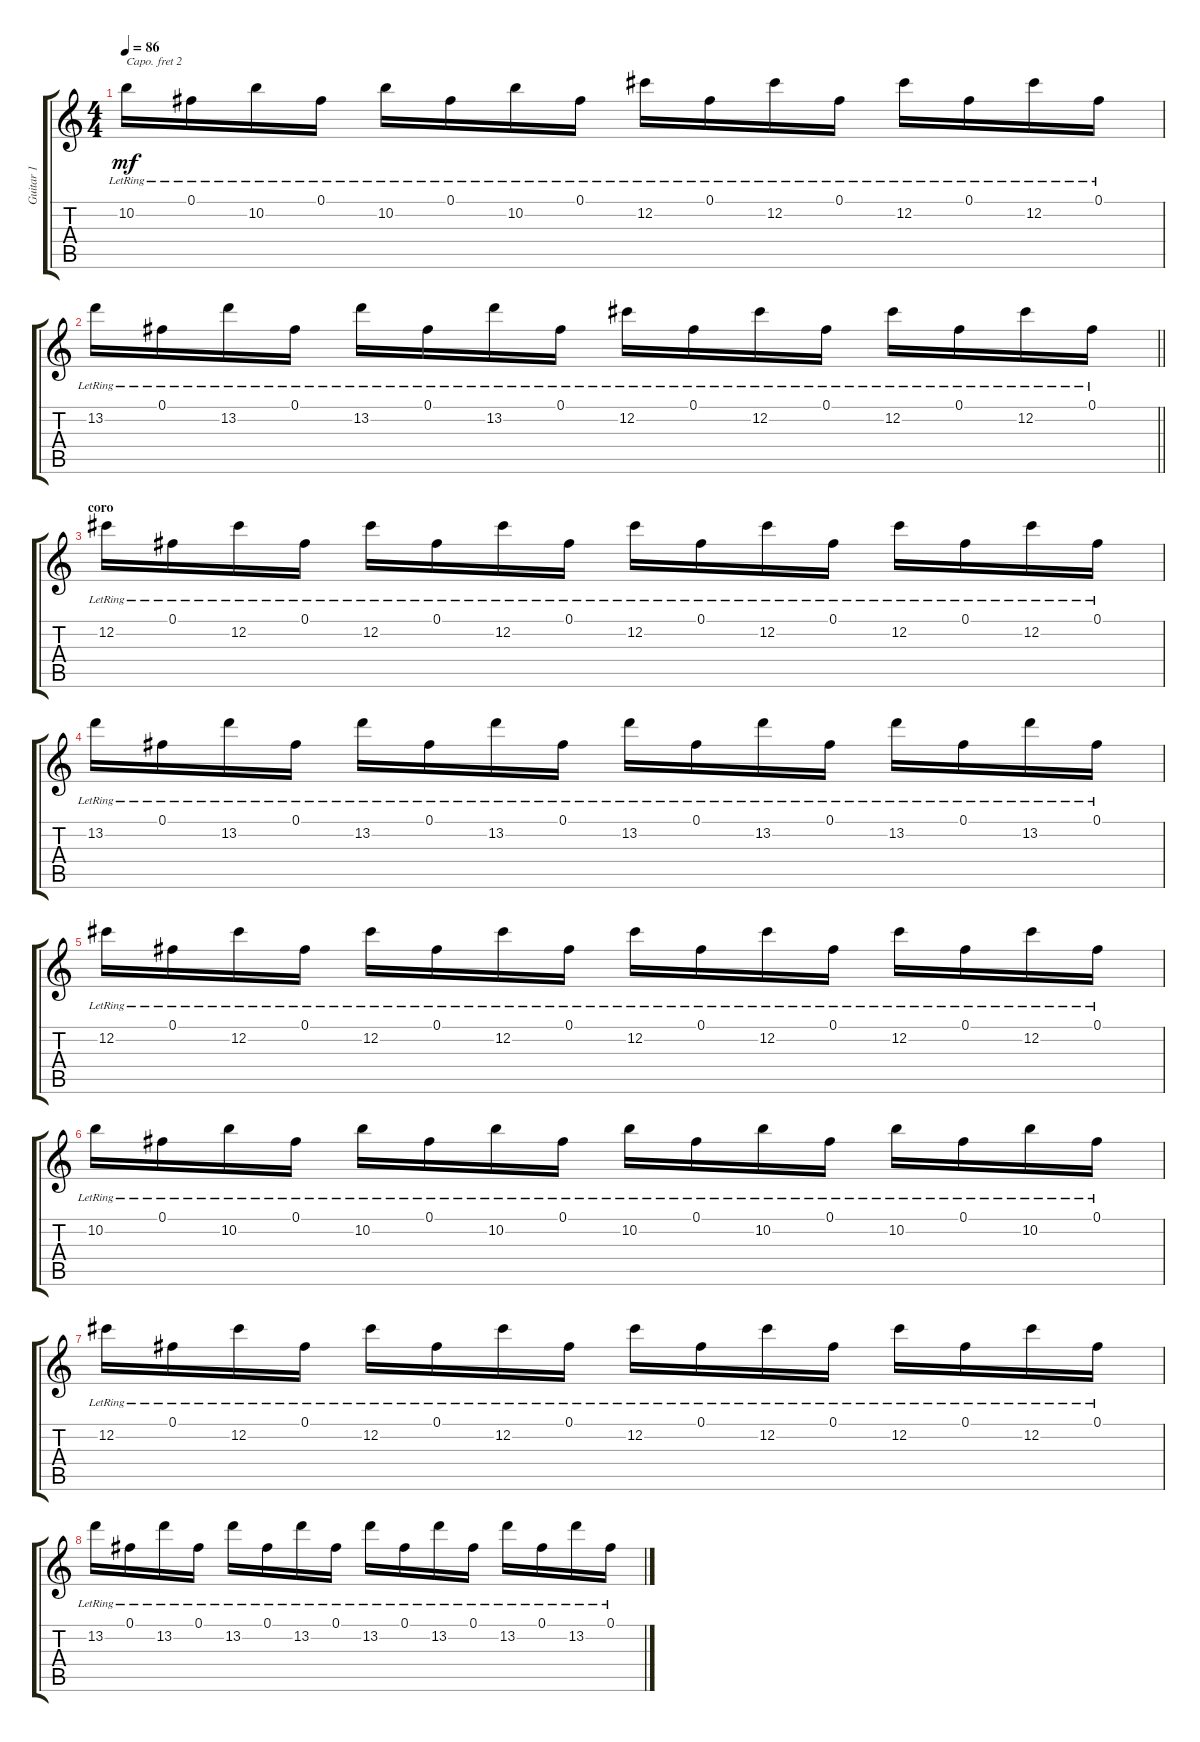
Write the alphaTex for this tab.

\track ("Guitar 1" "Guitar 1") {instrument acousticguitarsteel}
\staff {score tabs}
\capo 2
\tuning (E4 B3 G3 D3 A2 E2) {hide}
\ts (4 4)
\tempo 86
\clef g2
\ks c
10.2{lr}.16{dy mf} 0.1{lr}.16 10.2{lr}.16 0.1{lr}.16 10.2{lr}.16 0.1{lr}.16 10.2{lr}.16 0.1{lr}.16 12.2{lr}.16 0.1{lr}.16 12.2{lr}.16 0.1{lr}.16 12.2{lr}.16 0.1{lr}.16 12.2{lr}.16 0.1{lr}.16 |
\barLineRight lightlight
13.2{lr}.16 0.1{lr}.16 13.2{lr}.16 0.1{lr}.16 13.2{lr}.16 0.1{lr}.16 13.2{lr}.16 0.1{lr}.16 12.2{lr}.16 0.1{lr}.16 12.2{lr}.16 0.1{lr}.16 12.2{lr}.16 0.1{lr}.16 12.2{lr}.16 0.1{lr}.16 |
\section ("" "coro")
12.2{lr}.16 0.1{lr}.16 12.2{lr}.16 0.1{lr}.16 12.2{lr}.16 0.1{lr}.16 12.2{lr}.16 0.1{lr}.16 12.2{lr}.16 0.1{lr}.16 12.2{lr}.16 0.1{lr}.16 12.2{lr}.16 0.1{lr}.16 12.2{lr}.16 0.1{lr}.16 |
13.2{lr}.16 0.1{lr}.16 13.2{lr}.16 0.1{lr}.16 13.2{lr}.16 0.1{lr}.16 13.2{lr}.16 0.1{lr}.16 13.2{lr}.16 0.1{lr}.16 13.2{lr}.16 0.1{lr}.16 13.2{lr}.16 0.1{lr}.16 13.2{lr}.16 0.1{lr}.16 |
12.2{lr}.16 0.1{lr}.16 12.2{lr}.16 0.1{lr}.16 12.2{lr}.16 0.1{lr}.16 12.2{lr}.16 0.1{lr}.16 12.2{lr}.16 0.1{lr}.16 12.2{lr}.16 0.1{lr}.16 12.2{lr}.16 0.1{lr}.16 12.2{lr}.16 0.1{lr}.16 |
10.2{lr}.16 0.1{lr}.16 10.2{lr}.16 0.1{lr}.16 10.2{lr}.16 0.1{lr}.16 10.2{lr}.16 0.1{lr}.16 10.2{lr}.16 0.1{lr}.16 10.2{lr}.16 0.1{lr}.16 10.2{lr}.16 0.1{lr}.16 10.2{lr}.16 0.1{lr}.16 |
12.2{lr}.16 0.1{lr}.16 12.2{lr}.16 0.1{lr}.16 12.2{lr}.16 0.1{lr}.16 12.2{lr}.16 0.1{lr}.16 12.2{lr}.16 0.1{lr}.16 12.2{lr}.16 0.1{lr}.16 12.2{lr}.16 0.1{lr}.16 12.2{lr}.16 0.1{lr}.16 |
13.2{lr}.16 0.1{lr}.16 13.2{lr}.16 0.1{lr}.16 13.2{lr}.16 0.1{lr}.16 13.2{lr}.16 0.1{lr}.16 13.2{lr}.16 0.1{lr}.16 13.2{lr}.16 0.1{lr}.16 13.2{lr}.16 0.1{lr}.16 13.2{lr}.16 0.1{lr}.16
